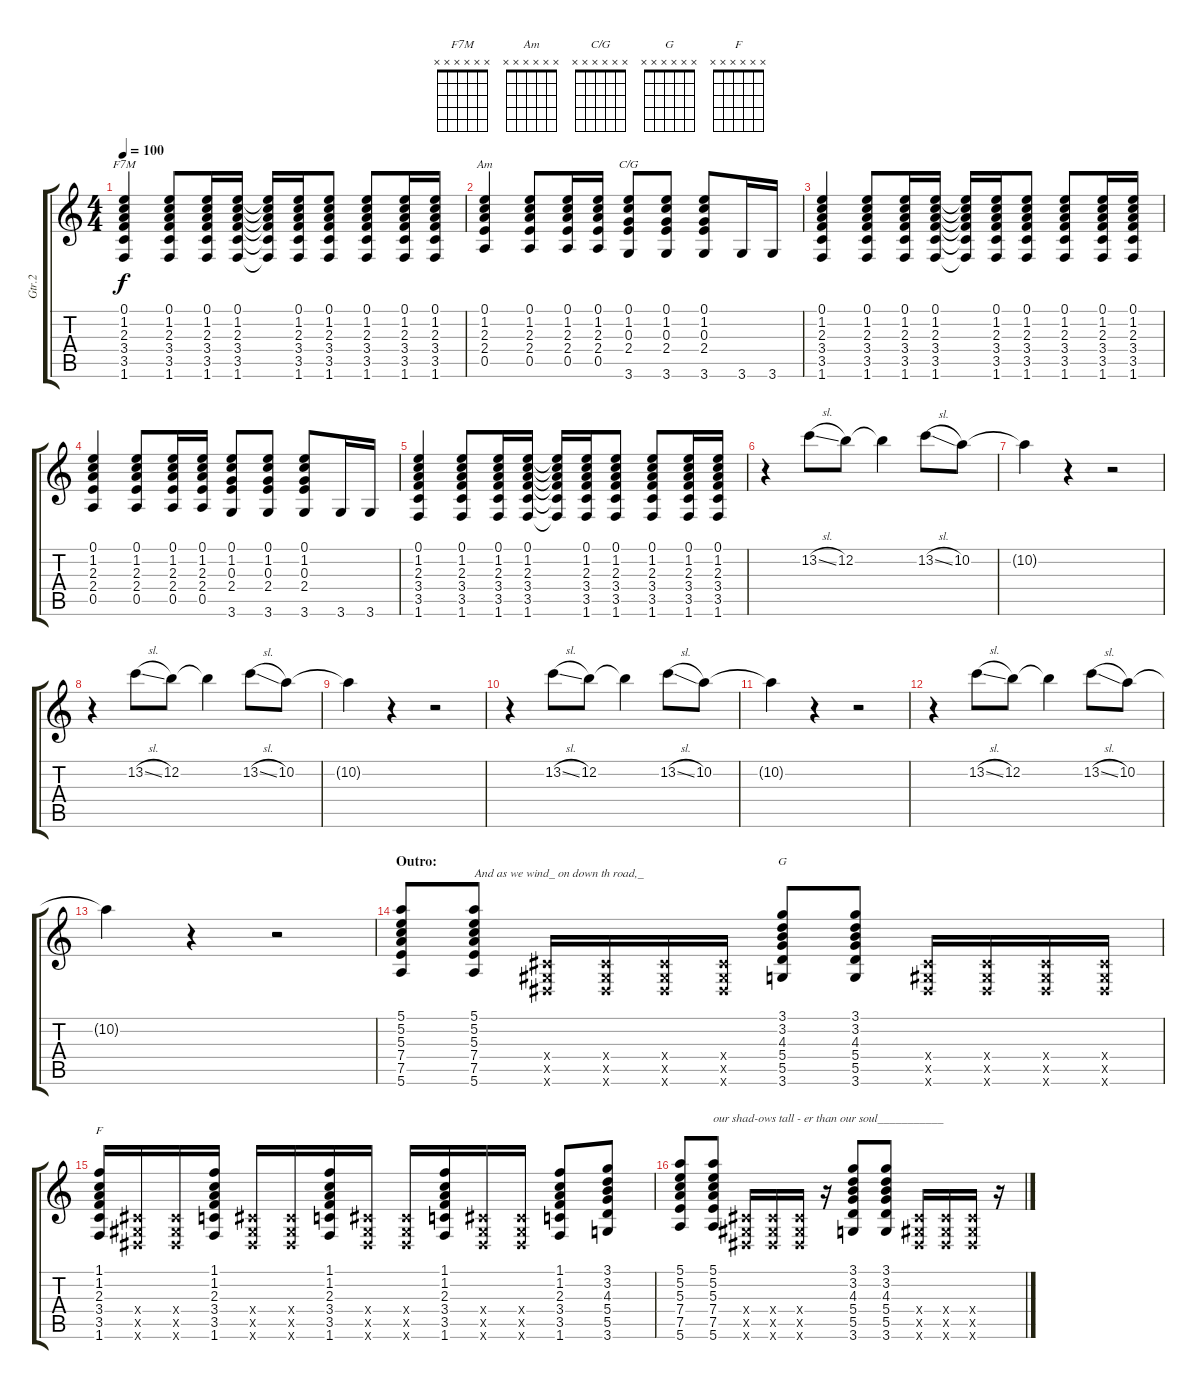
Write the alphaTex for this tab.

\track ("Gtr.2" "Gtr.2") {instrument acousticguitarsteel}
\staff {score tabs}
\tuning (E4 B3 G3 D3 A2 E2) {hide}
\chord ("F7M" x x x x x x) {firstfret 0}
\chord ("Am" x x x x x x) {firstfret 0}
\chord ("C/G" x x x x x x) {firstfret 0}
\chord ("G" x x x x x x) {firstfret 0}
\chord ("F" x x x x x x) {firstfret 0}
\ts (4 4)
\tempo 100
\clef g2
\ks c
(0.1 1.2 2.3 3.4 3.5 1.6).4{ch "F7M" dy f} (0.1 1.2 2.3 3.4 3.5 1.6).8 (0.1 1.2 2.3 3.4 3.5 1.6).16 (0.1 1.2 2.3 3.4 3.5 1.6).16 (0.1{t} 1.2{t} 2.3{t} 3.4{t} 3.5{t} 1.6{t}).16 (0.1 1.2 2.3 3.4 3.5 1.6).16 (0.1 1.2 2.3 3.4 3.5 1.6).8 (0.1 1.2 2.3 3.4 3.5 1.6).8 (0.1 1.2 2.3 3.4 3.5 1.6).16 (0.1 1.2 2.3 3.4 3.5 1.6).16 |
(0.1 1.2 2.3 2.4 0.5).4{ch "Am"} (0.1 1.2 2.3 2.4 0.5).8 (0.1 1.2 2.3 2.4 0.5).16 (0.1 1.2 2.3 2.4 0.5).16 (0.1 1.2 0.3 2.4 3.6).8{ch "C/G"} (0.1 1.2 0.3 2.4 3.6).8 (0.1 1.2 0.3 2.4 3.6).8 3.6.16 3.6.16 |
(0.1 1.2 2.3 3.4 3.5 1.6).4 (0.1 1.2 2.3 3.4 3.5 1.6).8 (0.1 1.2 2.3 3.4 3.5 1.6).16 (0.1 1.2 2.3 3.4 3.5 1.6).16 (0.1{t} 1.2{t} 2.3{t} 3.4{t} 3.5{t} 1.6{t}).16 (0.1 1.2 2.3 3.4 3.5 1.6).16 (0.1 1.2 2.3 3.4 3.5 1.6).8 (0.1 1.2 2.3 3.4 3.5 1.6).8 (0.1 1.2 2.3 3.4 3.5 1.6).16 (0.1 1.2 2.3 3.4 3.5 1.6).16 |
(0.1 1.2 2.3 2.4 0.5).4 (0.1 1.2 2.3 2.4 0.5).8 (0.1 1.2 2.3 2.4 0.5).16 (0.1 1.2 2.3 2.4 0.5).16 (0.1 1.2 0.3 2.4 3.6).8 (0.1 1.2 0.3 2.4 3.6).8 (0.1 1.2 0.3 2.4 3.6).8 3.6.16 3.6.16 |
(0.1 1.2 2.3 3.4 3.5 1.6).4 (0.1 1.2 2.3 3.4 3.5 1.6).8 (0.1 1.2 2.3 3.4 3.5 1.6).16 (0.1 1.2 2.3 3.4 3.5 1.6).16 (0.1{t} 1.2{t} 2.3{t} 3.4{t} 3.5{t} 1.6{t}).16 (0.1 1.2 2.3 3.4 3.5 1.6).16 (0.1 1.2 2.3 3.4 3.5 1.6).8 (0.1 1.2 2.3 3.4 3.5 1.6).8 (0.1 1.2 2.3 3.4 3.5 1.6).16 (0.1 1.2 2.3 3.4 3.5 1.6).16 |
r.4{instrument distortionguitar} 13.2{sl}.8 12.2.8 12.2{t}.4 13.2{sl}.8 10.2.8 |
10.2{t}.4 r.4 r.2 |
r.4 13.2{sl}.8 12.2.8 12.2{t}.4 13.2{sl}.8 10.2.8 |
10.2{t}.4 r.4 r.2 |
r.4 13.2{sl}.8 12.2.8 12.2{t}.4 13.2{sl}.8 10.2.8 |
10.2{t}.4 r.4 r.2 |
r.4 13.2{sl}.8 12.2.8 12.2{t}.4 13.2{sl}.8 10.2.8 |
10.2{t}.4 r.4 r.2 |
\section ("" "Outro:")
(5.1 5.2 5.3 7.4 7.5 5.6).8{instrument electricguitarclean} (5.1 5.2 5.3 7.4 7.5 5.6).8{txt "And as we wind_ on down th road,_"} (-1.4{x} -1.5{x} -1.6{x}).16 (-1.4{x} -1.5{x} -1.6{x}).16 (-1.4{x} -1.5{x} -1.6{x}).16 (-1.4{x} -1.5{x} -1.6{x}).16 (3.1 3.2 4.3 5.4 5.5 3.6).8{ch "G"} (3.1 3.2 4.3 5.4 5.5 3.6).8 (-1.4{x} -1.5{x} -1.6{x}).16 (-1.4{x} -1.5{x} -1.6{x}).16 (-1.4{x} -1.5{x} -1.6{x}).16 (-1.4{x} -1.5{x} -1.6{x}).16 |
(1.1 1.2 2.3 3.4 3.5 1.6).16{ch "F"} (-1.4{x} -1.5{x} -1.6{x}).16 (-1.4{x} -1.5{x} -1.6{x}).16 (1.1 1.2 2.3 3.4 3.5 1.6).16 (-1.4{x} -1.5{x} -1.6{x}).16 (-1.4{x} -1.5{x} -1.6{x}).16 (1.1 1.2 2.3 3.4 3.5 1.6).16 (-1.4{x} -1.5{x} -1.6{x}).16 (-1.4{x} -1.5{x} -1.6{x}).16 (1.1 1.2 2.3 3.4 3.5 1.6).16 (-1.4{x} -1.5{x} -1.6{x}).16 (-1.4{x} -1.5{x} -1.6{x}).16 (1.1 1.2 2.3 3.4 3.5 1.6).8 (3.1 3.2 4.3 5.4 5.5 3.6).8 |
(5.1 5.2 5.3 7.4 7.5 5.6).8 (5.1 5.2 5.3 7.4 7.5 5.6).8{txt "our shad-ows tall - er than our soul___________"} (-1.4{x} -1.5{x} -1.6{x}).16 (-1.4{x} -1.5{x} -1.6{x}).16 (-1.4{x} -1.5{x} -1.6{x}).16 r.16 (3.1 3.2 4.3 5.4 5.5 3.6).8 (3.1 3.2 4.3 5.4 5.5 3.6).8 (-1.4{x} -1.5{x} -1.6{x}).16 (-1.4{x} -1.5{x} -1.6{x}).16 (-1.4{x} -1.5{x} -1.6{x}).16 r.16
